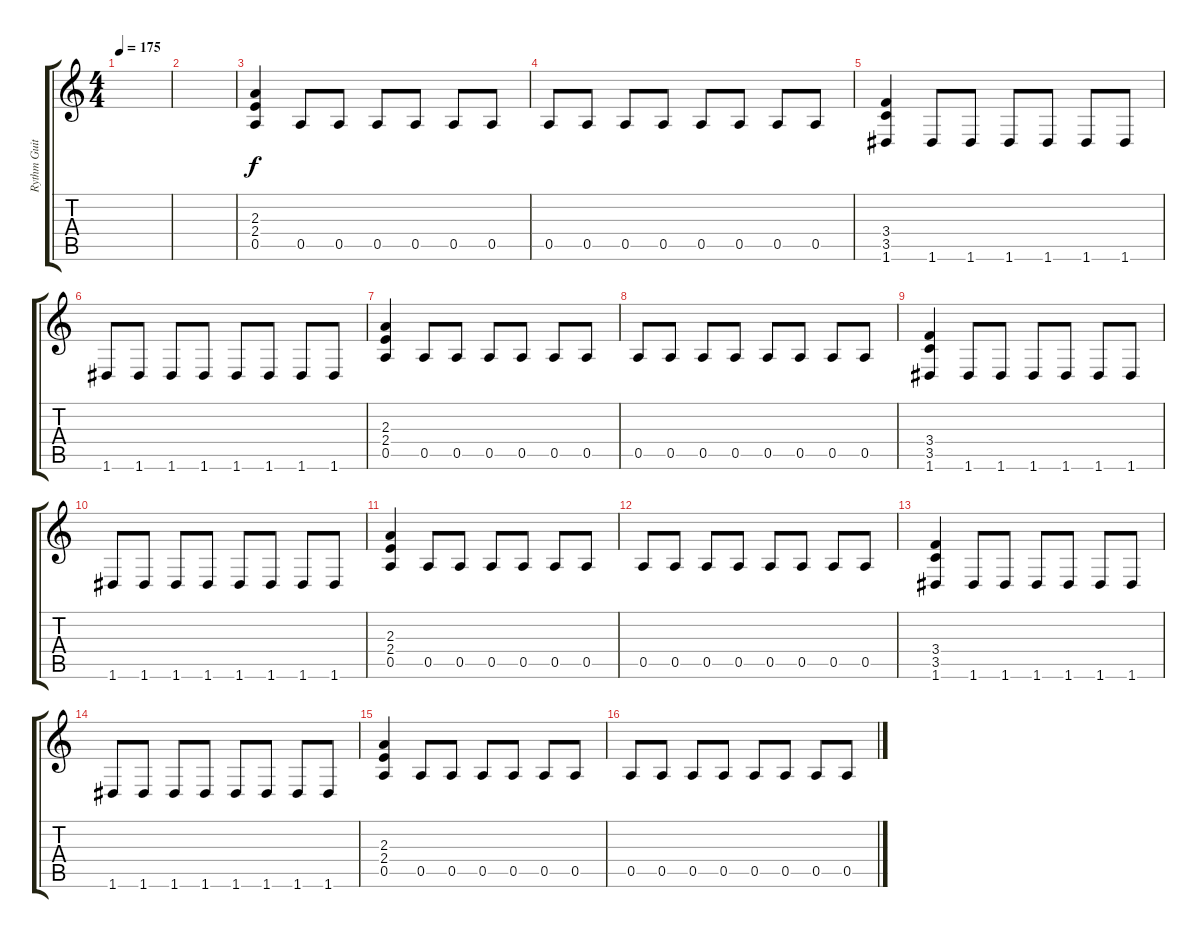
\track ("Rythm Guitar" "Rythm Guit") {instrument overdrivenguitar}
\staff {score tabs}
\tuning (E4 B3 G3 D3 A2 D2) {hide}
\ts (4 4)
\tempo 175
\clef g2
\ks c
|
|
(2.3 2.4 0.5).4{instrument distortionguitar} 0.5.8 0.5.8 0.5.8 0.5.8 0.5.8 0.5.8 |
0.5.8 0.5.8 0.5.8 0.5.8 0.5.8 0.5.8 0.5.8 0.5.8 |
(3.4 3.5 1.6).4 1.6.8 1.6.8 1.6.8 1.6.8 1.6.8 1.6.8 |
1.6.8 1.6.8 1.6.8 1.6.8 1.6.8 1.6.8 1.6.8 1.6.8 |
(2.3 2.4 0.5).4 0.5.8 0.5.8 0.5.8 0.5.8 0.5.8 0.5.8 |
0.5.8 0.5.8 0.5.8 0.5.8 0.5.8 0.5.8 0.5.8 0.5.8 |
(3.4 3.5 1.6).4 1.6.8 1.6.8 1.6.8 1.6.8 1.6.8 1.6.8 |
1.6.8 1.6.8 1.6.8 1.6.8 1.6.8 1.6.8 1.6.8 1.6.8 |
(2.3 2.4 0.5).4 0.5.8 0.5.8 0.5.8 0.5.8 0.5.8 0.5.8 |
0.5.8 0.5.8 0.5.8 0.5.8 0.5.8 0.5.8 0.5.8 0.5.8 |
(3.4 3.5 1.6).4 1.6.8 1.6.8 1.6.8 1.6.8 1.6.8 1.6.8 |
1.6.8 1.6.8 1.6.8 1.6.8 1.6.8 1.6.8 1.6.8 1.6.8 |
(2.3 2.4 0.5).4 0.5.8 0.5.8 0.5.8 0.5.8 0.5.8 0.5.8 |
0.5.8 0.5.8 0.5.8 0.5.8 0.5.8 0.5.8 0.5.8 0.5.8
